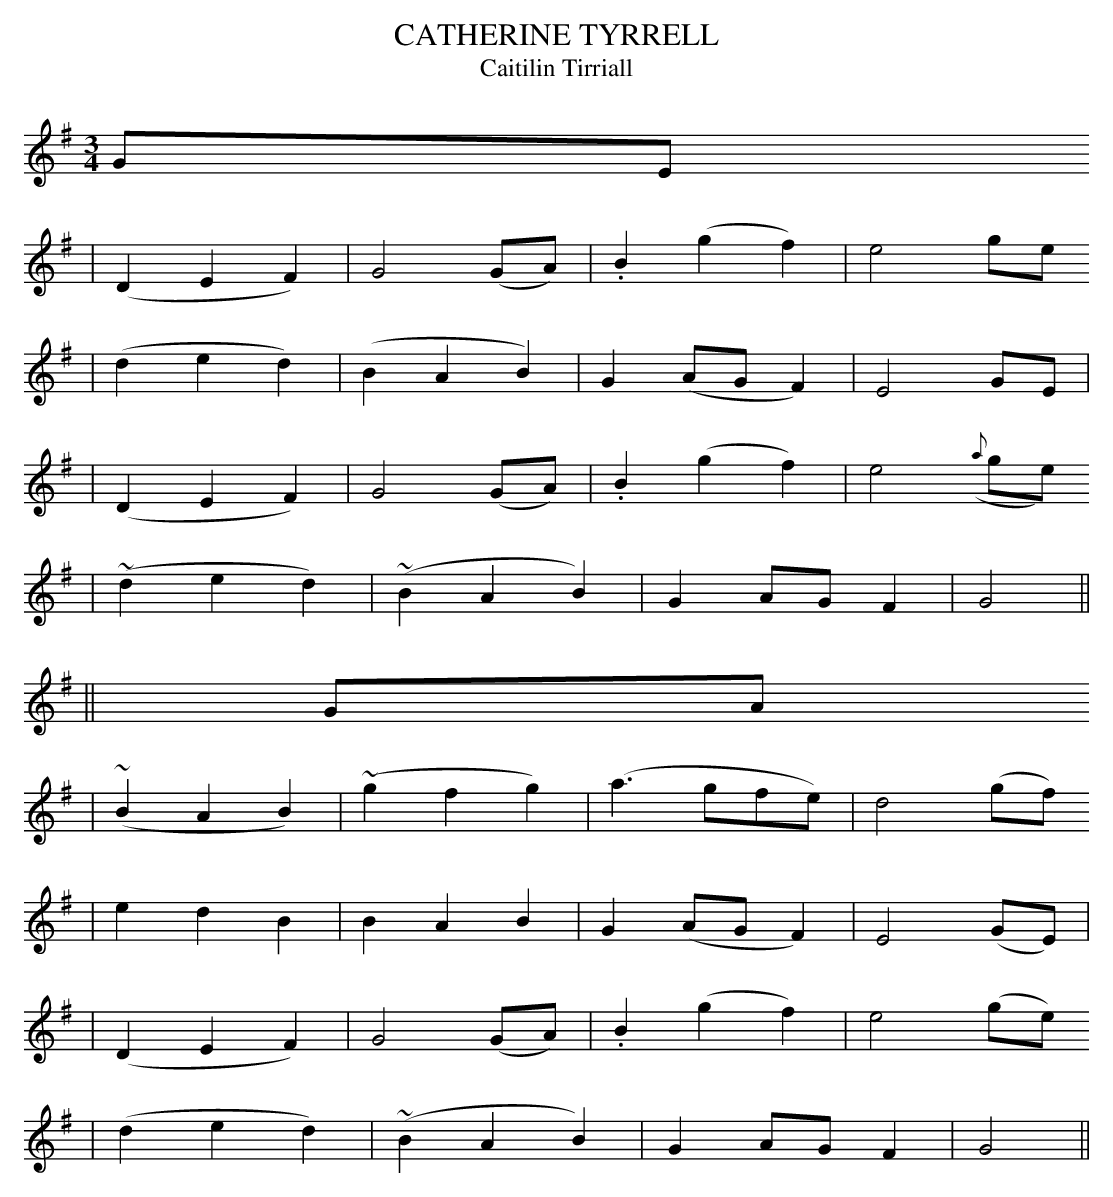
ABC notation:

X:1
T: CATHERINE TYRRELL
T: Caitilin Tirriall
M: 3/4
L: 1/8
K: G
GE
| (D2E2F2) | G4(GA) | .B2(g2f2) | e4ge
| (d2e2d2) | (B2A2B2) | G2(AGF2) | E4GE |
| (D2E2F2) | G4(GA) | .B2(g2f2) | e4({a}ge)
| (~d2e2d2) | (~B2A2B2) | G2AGF2 | G4 ||
|| GA
| (~B2A2B2) | (~g2f2g2) | (a3gfe) | d4(gf)
| e2d2B2 | B2A2B2 | G2(AGF2) | E4(GE) |
| (D2E2F2) | G4(GA) | .B2(g2f2) | e4(ge)
| (d2e2d2) | (~B2A2B2) | G2AGF2 | G4 ||
